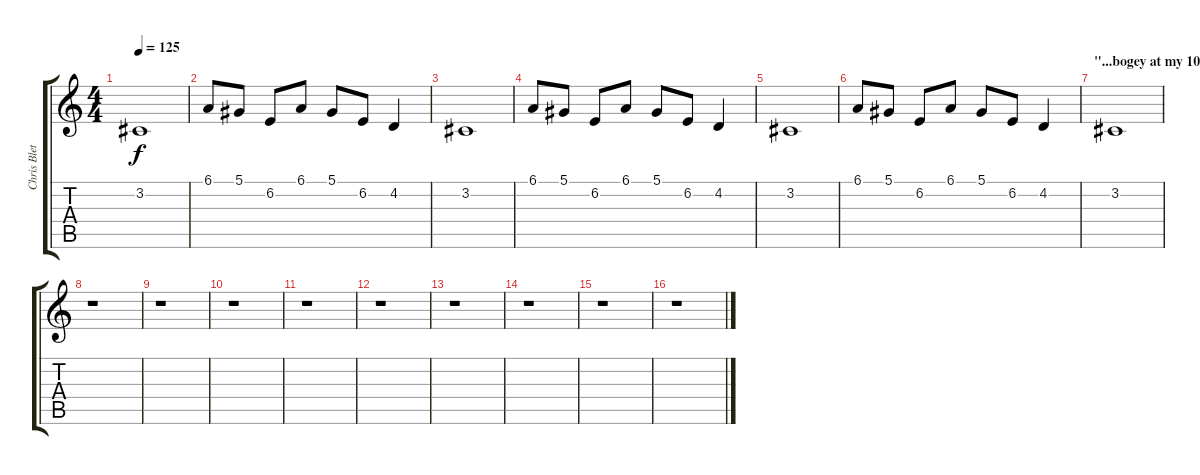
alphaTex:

\track ("Chris Bleth [Zurna / Duduk]" "Chris Blet") {instrument ocarina}
\staff {score tabs}
\tuning (Eb4 Bb3 Gb3 Db3 Ab2 Db2) {hide}
\ts (4 4)
\tempo 125
\clef g2
\ks c
3.2.1{dy f} |
6.1.8 5.1.8 6.2.8 6.1.8 5.1.8 6.2.8 4.2.4 |
3.2.1 |
6.1.8 5.1.8 6.2.8 6.1.8 5.1.8 6.2.8 4.2.4 |
3.2.1 |
6.1.8 5.1.8 6.2.8 6.1.8 5.1.8 6.2.8 4.2.4 |
\section ("" "\"...bogey at my 10\" [Violin Solo]")
3.2.1 |
r.1 |
r.1 |
r.1 |
r.1 |
r.1 |
r.1 |
r.1 |
r.1 |
r.1
